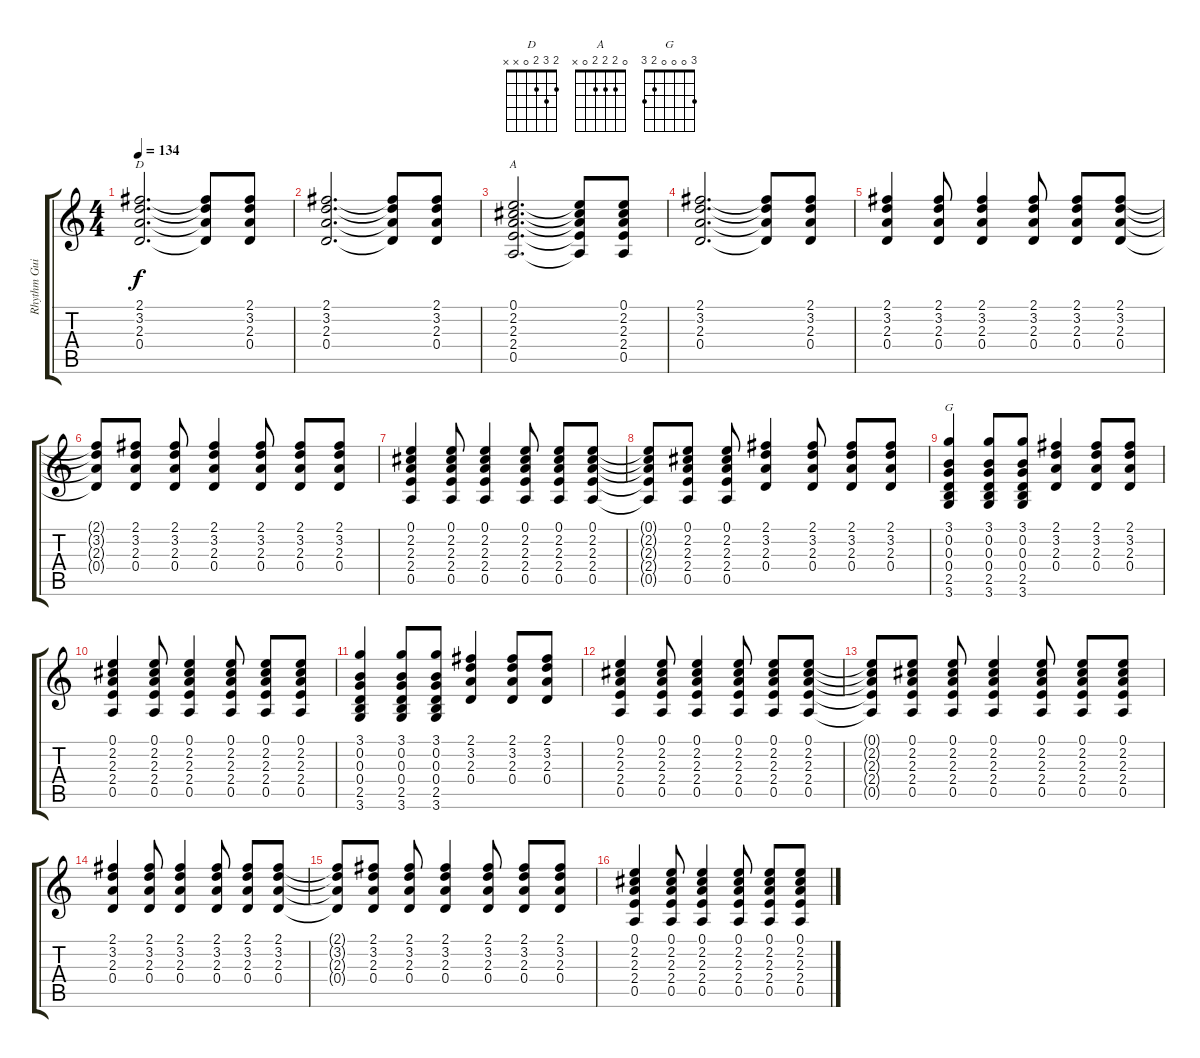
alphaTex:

\track ("Rhythm Guitar" "Rhythm Gui") {instrument acousticguitarsteel}
\staff {score tabs}
\tuning (E4 B3 G3 D3 A2 E2) {hide}
\chord ("D" 2 3 2 0 x x)
\chord ("A" 0 2 2 2 0 x)
\chord ("G" 3 0 0 0 2 3)
\ts (4 4)
\tempo 134
\clef g2
\ks c
(2.1 3.2 2.3 0.4).2{d ch "D" dy f volume 12 instrument acousticguitarsteel} (2.1{t} 3.2{t} 2.3{t} 0.4{t}).8 (2.1 3.2 2.3 0.4).8 |
(2.1 3.2 2.3 0.4).2{d} (2.1{t} 3.2{t} 2.3{t} 0.4{t}).8 (2.1 3.2 2.3 0.4).8 |
(0.1 2.2 2.3 2.4 0.5).2{d ch "A"} (0.1{t} 2.2{t} 2.3{t} 2.4{t} 0.5{t}).8 (0.1 2.2 2.3 2.4 0.5).8 |
(2.1 3.2 2.3 0.4).2{d} (2.1{t} 3.2{t} 2.3{t} 0.4{t}).8 (2.1 3.2 2.3 0.4).8 |
(2.1 3.2 2.3 0.4).4{volume 9} (2.1 3.2 2.3 0.4).8 (2.1 3.2 2.3 0.4).4 (2.1 3.2 2.3 0.4).8 (2.1 3.2 2.3 0.4).8 (2.1 3.2 2.3 0.4).8 |
(2.1{t} 3.2{t} 2.3{t} 0.4{t}).8 (2.1 3.2 2.3 0.4).8 (2.1 3.2 2.3 0.4).8 (2.1 3.2 2.3 0.4).4 (2.1 3.2 2.3 0.4).8 (2.1 3.2 2.3 0.4).8 (2.1 3.2 2.3 0.4).8 |
(0.1 2.2 2.3 2.4 0.5).4 (0.1 2.2 2.3 2.4 0.5).8 (0.1 2.2 2.3 2.4 0.5).4 (0.1 2.2 2.3 2.4 0.5).8 (0.1 2.2 2.3 2.4 0.5).8 (0.1 2.2 2.3 2.4 0.5).8 |
(0.1{t} 2.2{t} 2.3{t} 2.4{t} 0.5{t}).8 (0.1 2.2 2.3 2.4 0.5).8 (0.1 2.2 2.3 2.4 0.5).8 (2.1 3.2 2.3 0.4).4 (2.1 3.2 2.3 0.4).8 (2.1 3.2 2.3 0.4).8 (2.1 3.2 2.3 0.4).8 |
(3.1 0.2 0.3 0.4 2.5 3.6).4{ch "G"} (3.1 0.2 0.3 0.4 2.5 3.6).8 (3.1 0.2 0.3 0.4 2.5 3.6).8 (2.1 3.2 2.3 0.4).4 (2.1 3.2 2.3 0.4).8 (2.1 3.2 2.3 0.4).8 |
(0.1 2.2 2.3 2.4 0.5).4 (0.1 2.2 2.3 2.4 0.5).8 (0.1 2.2 2.3 2.4 0.5).4 (0.1 2.2 2.3 2.4 0.5).8 (0.1 2.2 2.3 2.4 0.5).8 (0.1 2.2 2.3 2.4 0.5).8 |
(3.1 0.2 0.3 0.4 2.5 3.6).4 (3.1 0.2 0.3 0.4 2.5 3.6).8 (3.1 0.2 0.3 0.4 2.5 3.6).8 (2.1 3.2 2.3 0.4).4 (2.1 3.2 2.3 0.4).8 (2.1 3.2 2.3 0.4).8 |
(0.1 2.2 2.3 2.4 0.5).4 (0.1 2.2 2.3 2.4 0.5).8 (0.1 2.2 2.3 2.4 0.5).4 (0.1 2.2 2.3 2.4 0.5).8 (0.1 2.2 2.3 2.4 0.5).8 (0.1 2.2 2.3 2.4 0.5).8 |
(0.1{t} 2.2{t} 2.3{t} 2.4{t} 0.5{t}).8 (0.1 2.2 2.3 2.4 0.5).8 (0.1 2.2 2.3 2.4 0.5).8 (0.1 2.2 2.3 2.4 0.5).4 (0.1 2.2 2.3 2.4 0.5).8 (0.1 2.2 2.3 2.4 0.5).8 (0.1 2.2 2.3 2.4 0.5).8 |
(2.1 3.2 2.3 0.4).4 (2.1 3.2 2.3 0.4).8 (2.1 3.2 2.3 0.4).4 (2.1 3.2 2.3 0.4).8 (2.1 3.2 2.3 0.4).8 (2.1 3.2 2.3 0.4).8 |
(2.1{t} 3.2{t} 2.3{t} 0.4{t}).8 (2.1 3.2 2.3 0.4).8 (2.1 3.2 2.3 0.4).8 (2.1 3.2 2.3 0.4).4 (2.1 3.2 2.3 0.4).8 (2.1 3.2 2.3 0.4).8 (2.1 3.2 2.3 0.4).8 |
(0.1 2.2 2.3 2.4 0.5).4 (0.1 2.2 2.3 2.4 0.5).8 (0.1 2.2 2.3 2.4 0.5).4 (0.1 2.2 2.3 2.4 0.5).8 (0.1 2.2 2.3 2.4 0.5).8 (0.1 2.2 2.3 2.4 0.5).8
